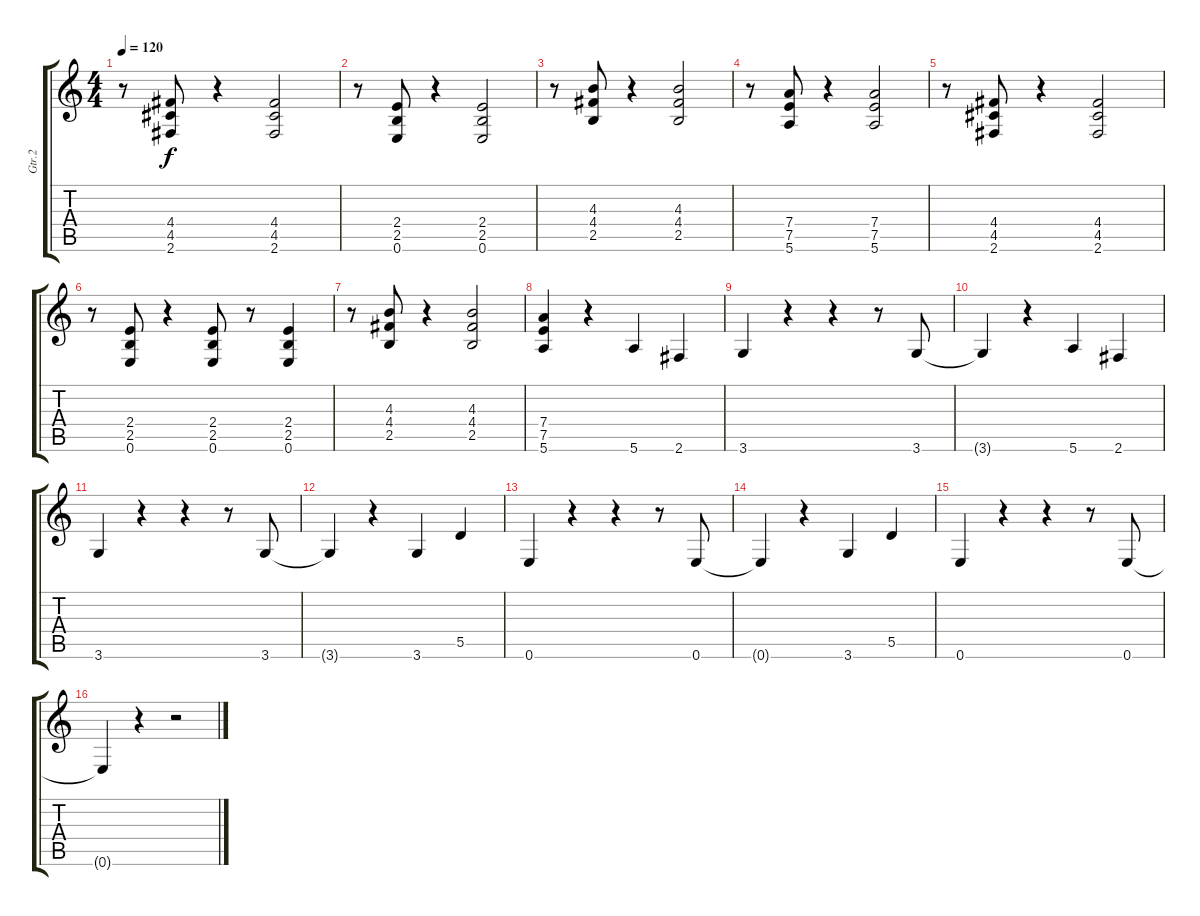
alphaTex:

\track ("Gtr.2" "Gtr.2") {instrument overdrivenguitar}
\staff {score tabs}
\tuning (E4 B3 G3 D3 A2 E2) {hide}
\ts (4 4)
\tempo 120
\clef g2
\ks c
r.8{dy f} (4.4 4.5 2.6).8 r.4 (4.4 4.5 2.6).2 |
r.8 (2.4 2.5 0.6).8 r.4 (2.4 2.5 0.6).2 |
r.8 (4.3 4.4 2.5).8 r.4 (4.3 4.4 2.5).2 |
r.8 (7.4 7.5 5.6).8 r.4 (7.4 7.5 5.6).2 |
r.8 (4.4 4.5 2.6).8 r.4 (4.4 4.5 2.6).2 |
r.8 (2.4 2.5 0.6).8 r.4 (2.4 2.5 0.6).8 r.8 (2.4 2.5 0.6).4 |
r.8 (4.3 4.4 2.5).8 r.4 (4.3 4.4 2.5).2 |
(7.4 7.5 5.6).4 r.4 5.6.4 2.6.4 |
3.6.4 r.4 r.4 r.8 3.6.8 |
3.6{t}.4 r.4 5.6.4 2.6.4 |
3.6.4 r.4 r.4 r.8 3.6.8 |
3.6{t}.4 r.4 3.6.4 5.5.4 |
0.6.4 r.4 r.4 r.8 0.6.8 |
0.6{t}.4 r.4 3.6.4 5.5.4 |
0.6.4 r.4 r.4 r.8 0.6.8 |
0.6{t}.4 r.4 r.2
